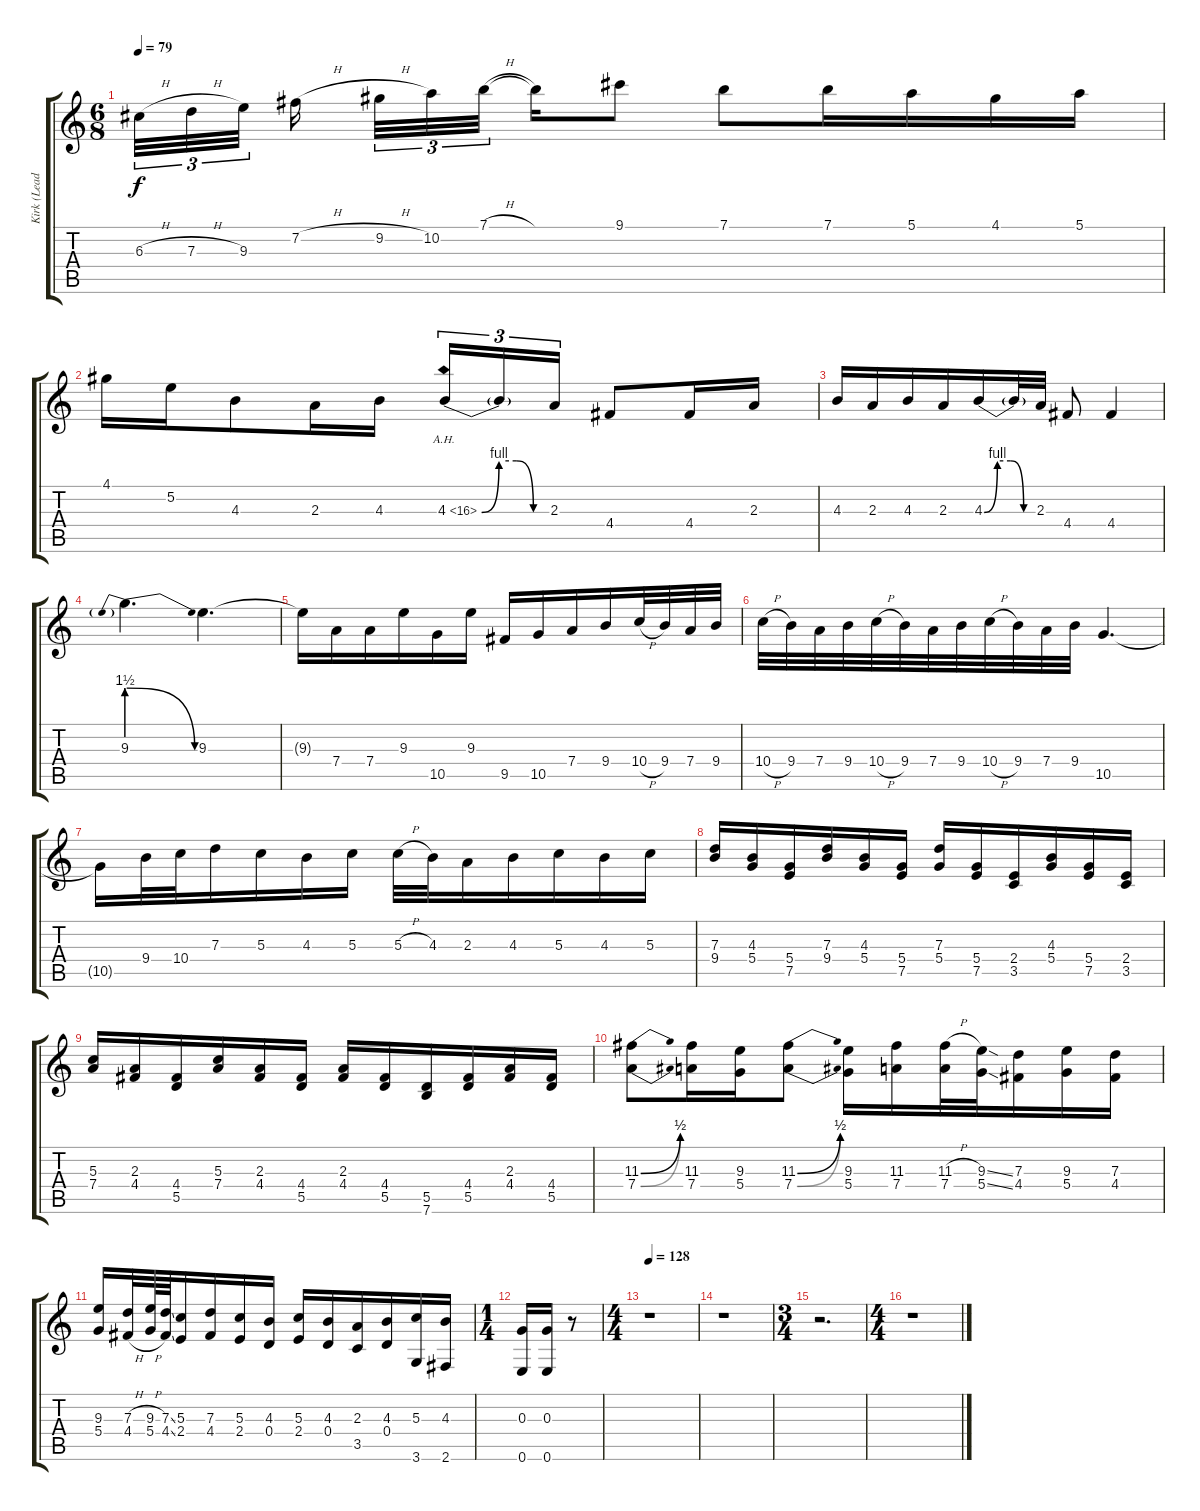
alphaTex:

\track ("Kirk (Lead Guitar)" "Kirk (Lead") {instrument distortionguitar}
\staff {score tabs}
\tuning (E4 B3 G3 D3 A2 E2) {hide}
\ts (6 8)
\tempo 79
\clef g2
\ks c
6.3{h}.32{tu (3 2) dy f} 7.3{h}.32{tu (3 2)} 9.3.32{tu (3 2) beam splitsecondary} 7.2{h}.16{beam splitsecondary} 9.2{h}.32{tu (3 2)} 10.2.32{tu (3 2)} 7.1{h}.32{tu (3 2) beam splitsecondary} 7.1{t}.16 9.1.8 7.1.8 7.1.16 5.1.16 4.1.16 5.1.16 |
4.1.16 5.2.16 4.3.8 2.3.16 4.3.16 4.3{be (custom 0 0 15 4 30 4 45 0 60 0) ah 12}.16{tu (3 2)} 4.3{t}.16{tu (3 2)} 2.3.16{tu (3 2)} 4.4.8 4.4.16 2.3.16 |
4.3.16 2.3.16 4.3.16 2.3.16 4.3{be (custom 0 0 15 4 30 4 45 0 60 0)}.16 4.3{t}.32 2.3.32 4.4.8 4.4.4 |
9.3{be (prebendrelease 0 6 60 0)}.4{d} 9.3.4{d} |
9.3{t}.16 7.4.16 7.4.16 9.3.16 10.5.16 9.3.16 9.5.16 10.5.16 7.4.16 9.4.16 10.4{h}.32 9.4.32 7.4.32 9.4.32 |
10.4{h}.32 9.4.32 7.4.32 9.4.32 10.4{h}.32 9.4.32 7.4.32 9.4.32 10.4{h}.32 9.4.32 7.4.32 9.4.32 10.5.4{d} |
10.5{t}.16 9.4.32 10.4.32 7.3.16 5.3.16 4.3.16 5.3.16 5.3{h}.32 4.3.32 2.3.16 4.3.16 5.3.16 4.3.16 5.3.16 |
(7.3 9.4).16 (4.3 5.4).16 (5.4 7.5).16 (7.3 9.4).16 (4.3 5.4).16 (5.4 7.5).16 (7.3 5.4).16 (5.4 7.5).16 (2.4 3.5).16 (4.3 5.4).16 (5.4 7.5).16 (2.4 3.5).16 |
(5.3 7.4).16 (2.3 4.4).16 (4.4 5.5).16 (5.3 7.4).16 (2.3 4.4).16 (4.4 5.5).16 (2.3 4.4).16 (4.4 5.5).16 (5.5 7.6).16 (4.4 5.5).16 (2.3 4.4).16 (4.4 5.5).16 |
(11.3{be (bend 0 0 60 2)} 7.4{be (bend 0 0 60 2)}).8 (11.3 7.4).16 (9.3 5.4).16 (11.3{be (bend 0 0 60 2)} 7.4{be (bend 0 0 60 2)}).8 (9.3 5.4).16 (11.3 7.4).16 (11.3{h} 7.4).32 (9.3{ss} 5.4{ss}).32 (7.3 4.4).16 (9.3 5.4).16 (7.3 4.4).16 |
(9.3 5.4).16 (7.3{h} 4.4{h}).32 (9.3{h} 5.4{h}).64 (7.3{ss} 4.4{ss}).64 (5.3 2.4).16 (7.3 4.4).16 (5.3 2.4).16 (4.3 0.4).16 (5.3 2.4).16 (4.3 0.4).16 (2.3 3.5).16 (4.3 0.4).16 (5.3 3.6).16 (4.3 2.6).16 |
\ts (1 4)
(0.3 0.6).16 (0.3 0.6).16 r.8 |
\ts (4 4)
\tempo 128
r.1 |
r.1 |
\ts (3 4)
r.2{d} |
\ts (4 4)
r.1
